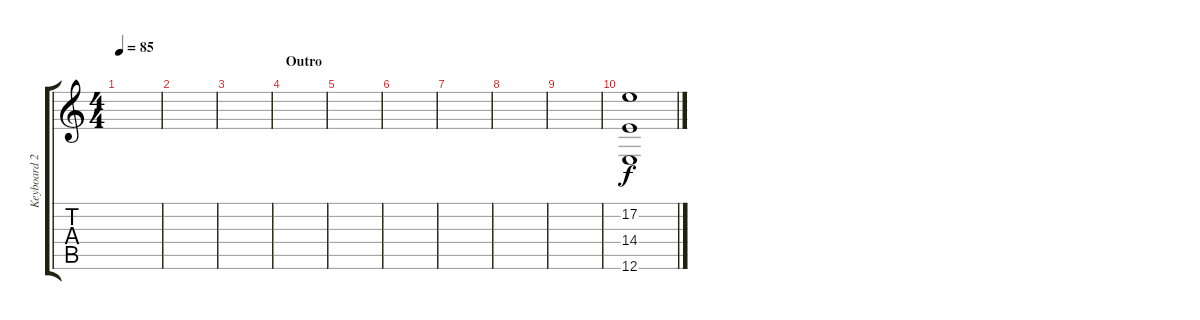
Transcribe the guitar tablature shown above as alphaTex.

\track ("Keyboard 2 (Goblins)" "Keyboard 2") {instrument fx6goblins}
\staff {score tabs}
\tuning (E4 B3 G3 D3 A2 E2) {hide}
\ts (4 4)
\tempo 85
\clef g2
\ks c
|
|
|
\section ("" "Outro")
|
|
|
|
|
|
(17.2 14.4 12.6).1
